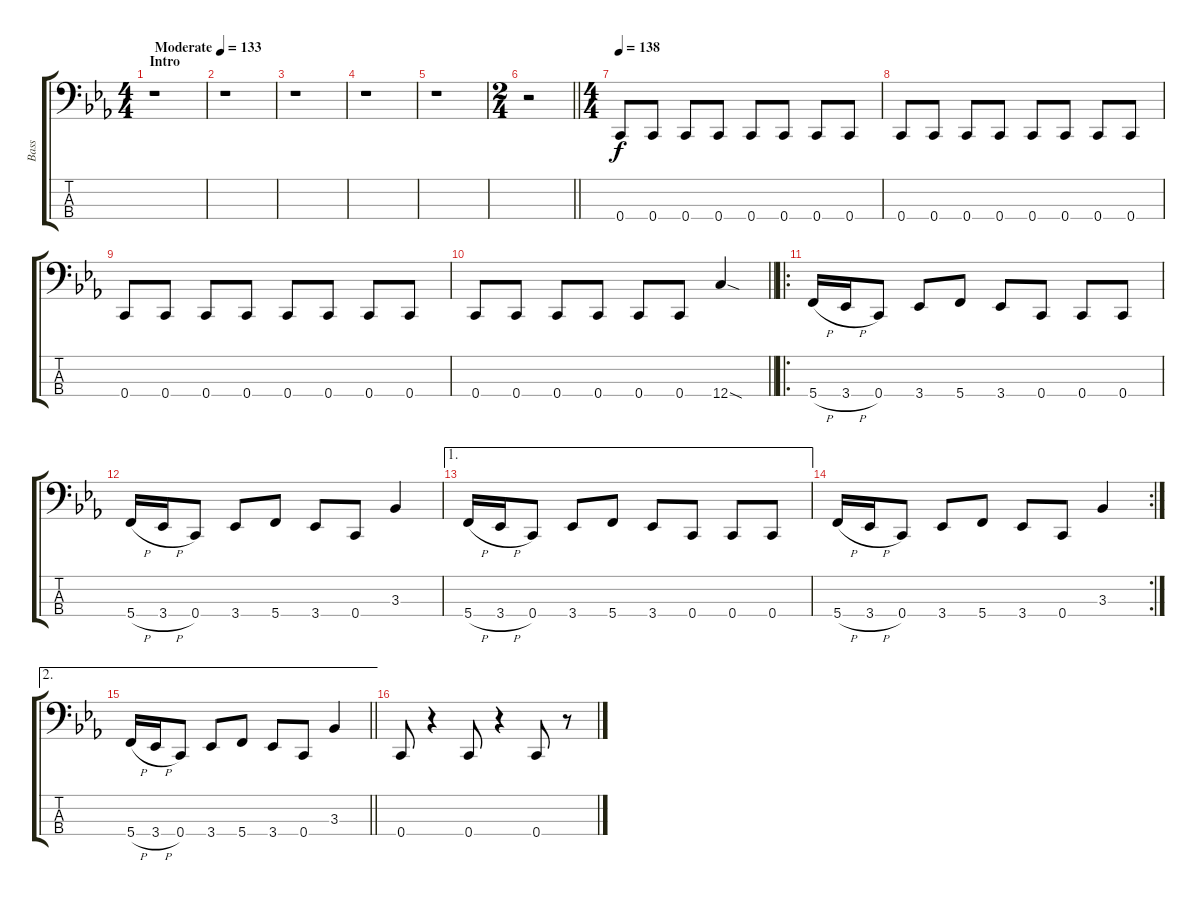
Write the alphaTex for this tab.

\track ("Bass" "Bass") {instrument distortionguitar}
\staff {score tabs}
\tuning (F2 C2 G1 C1) {hide}
\ts (4 4)
\section ("" "Intro")
\tempo (133 "Moderate")
\clef f4
\ks eb
r.1{dy f instrument distortionguitar} |
r.1 |
r.1 |
r.1 |
r.1 |
\ts (2 4)
\barLineRight lightlight
r.2 |
\ts (4 4)
\tempo 138
0.4.8 0.4.8 0.4.8 0.4.8 0.4.8 0.4.8 0.4.8 0.4.8 |
0.4.8 0.4.8 0.4.8 0.4.8 0.4.8 0.4.8 0.4.8 0.4.8 |
0.4.8 0.4.8 0.4.8 0.4.8 0.4.8 0.4.8 0.4.8 0.4.8 |
\barLineRight lightlight
0.4.8 0.4.8 0.4.8 0.4.8 0.4.8 0.4.8 12.4{sod}.4 |
\ro
5.4{h}.16 3.4{h}.16 0.4.8 3.4.8 5.4.8 3.4.8 0.4.8 0.4.8 0.4.8 |
5.4{h}.16 3.4{h}.16 0.4.8 3.4.8 5.4.8 3.4.8 0.4.8 3.3.4 |
\ae 1
5.4{h}.16 3.4{h}.16 0.4.8 3.4.8 5.4.8 3.4.8 0.4.8 0.4.8 0.4.8 |
\rc 2
5.4{h}.16 3.4{h}.16 0.4.8 3.4.8 5.4.8 3.4.8 0.4.8 3.3.4 |
\ae 2
\barLineRight lightlight
5.4{h}.16 3.4{h}.16 0.4.8 3.4.8 5.4.8 3.4.8 0.4.8 3.3.4 |
0.4.8 r.4 0.4.8 r.4 0.4.8 r.8
